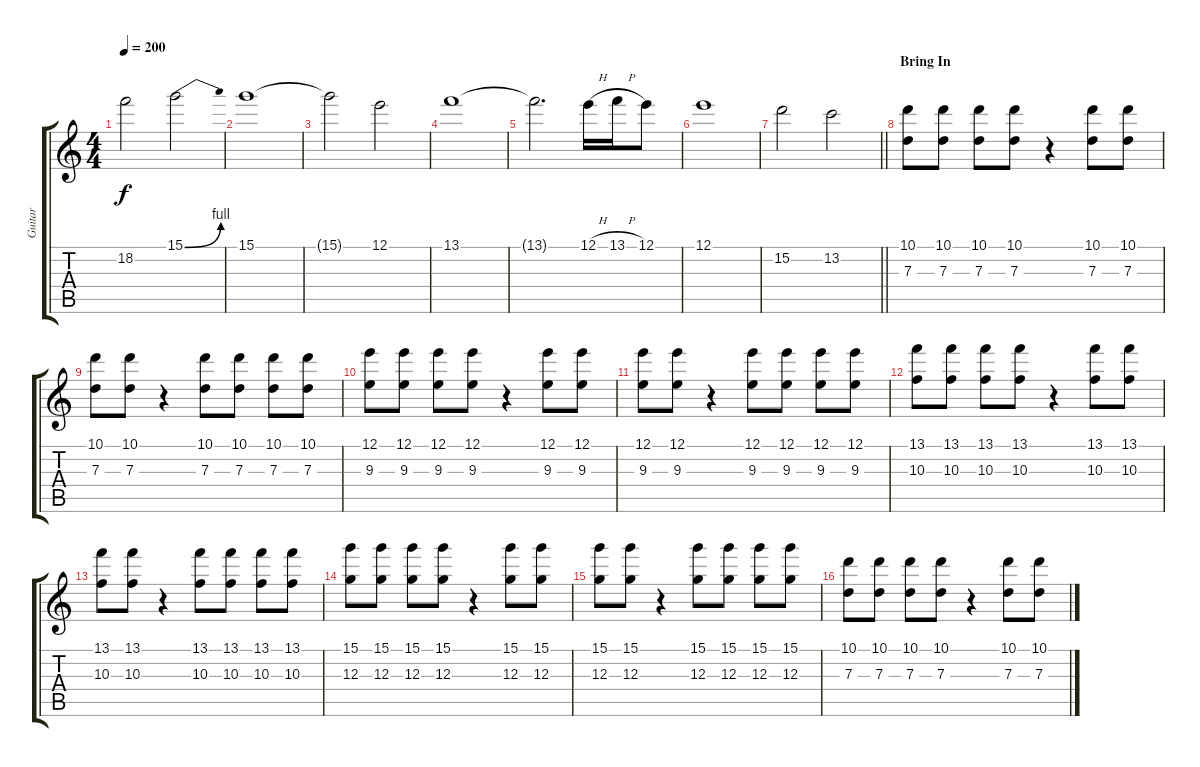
\track ("Guitar" "Guitar") {instrument distortionguitar}
\staff {score tabs}
\tuning (E4 B3 G3 D3 A2 D2) {hide}
\ts (4 4)
\tempo 200
\clef g2
\ks c
18.2{t}.2{dy f} 15.1{be (bend 0 0 60 4)}.2 |
15.1.1 |
15.1{t}.2 12.1.2 |
13.1.1 |
13.1{t}.2{d} 12.1{h}.16 13.1{h}.16 12.1.8 |
12.1.1 |
\barLineRight lightlight
15.2.2 13.2.2 |
\section ("" "Bring In")
(10.1 7.3).8 (10.1 7.3).8 (10.1 7.3).8 (10.1 7.3).8 r.4 (10.1 7.3).8 (10.1 7.3).8 |
(10.1 7.3).8 (10.1 7.3).8 r.4 (10.1 7.3).8 (10.1 7.3).8 (10.1 7.3).8 (10.1 7.3).8 |
(12.1 9.3).8 (12.1 9.3).8 (12.1 9.3).8 (12.1 9.3).8 r.4 (12.1 9.3).8 (12.1 9.3).8 |
(12.1 9.3).8 (12.1 9.3).8 r.4 (12.1 9.3).8 (12.1 9.3).8 (12.1 9.3).8 (12.1 9.3).8 |
(13.1 10.3).8 (13.1 10.3).8 (13.1 10.3).8 (13.1 10.3).8 r.4 (13.1 10.3).8 (13.1 10.3).8 |
(13.1 10.3).8 (13.1 10.3).8 r.4 (13.1 10.3).8 (13.1 10.3).8 (13.1 10.3).8 (13.1 10.3).8 |
(15.1 12.3).8 (15.1 12.3).8 (15.1 12.3).8 (15.1 12.3).8 r.4 (15.1 12.3).8 (15.1 12.3).8 |
(15.1 12.3).8 (15.1 12.3).8 r.4 (15.1 12.3).8 (15.1 12.3).8 (15.1 12.3).8 (15.1 12.3).8 |
(10.1 7.3).8 (10.1 7.3).8 (10.1 7.3).8 (10.1 7.3).8 r.4 (10.1 7.3).8 (10.1 7.3).8
